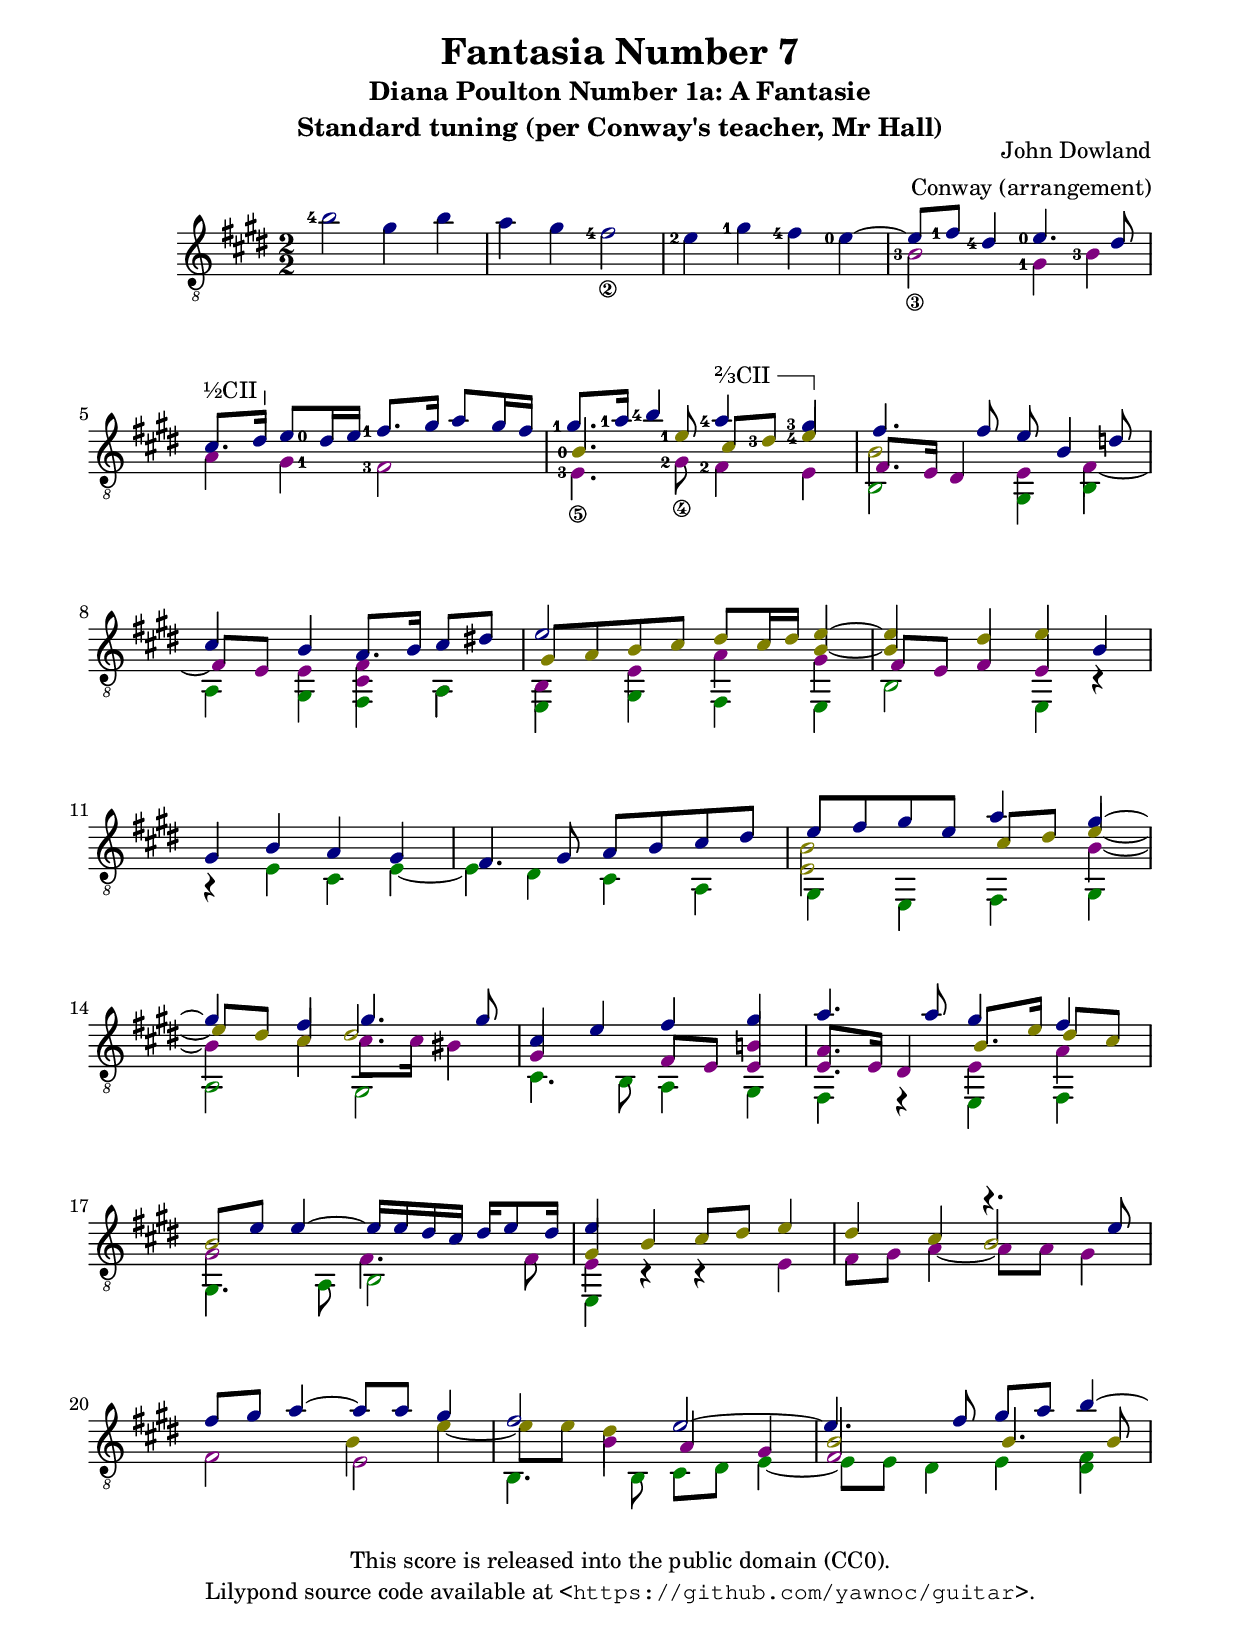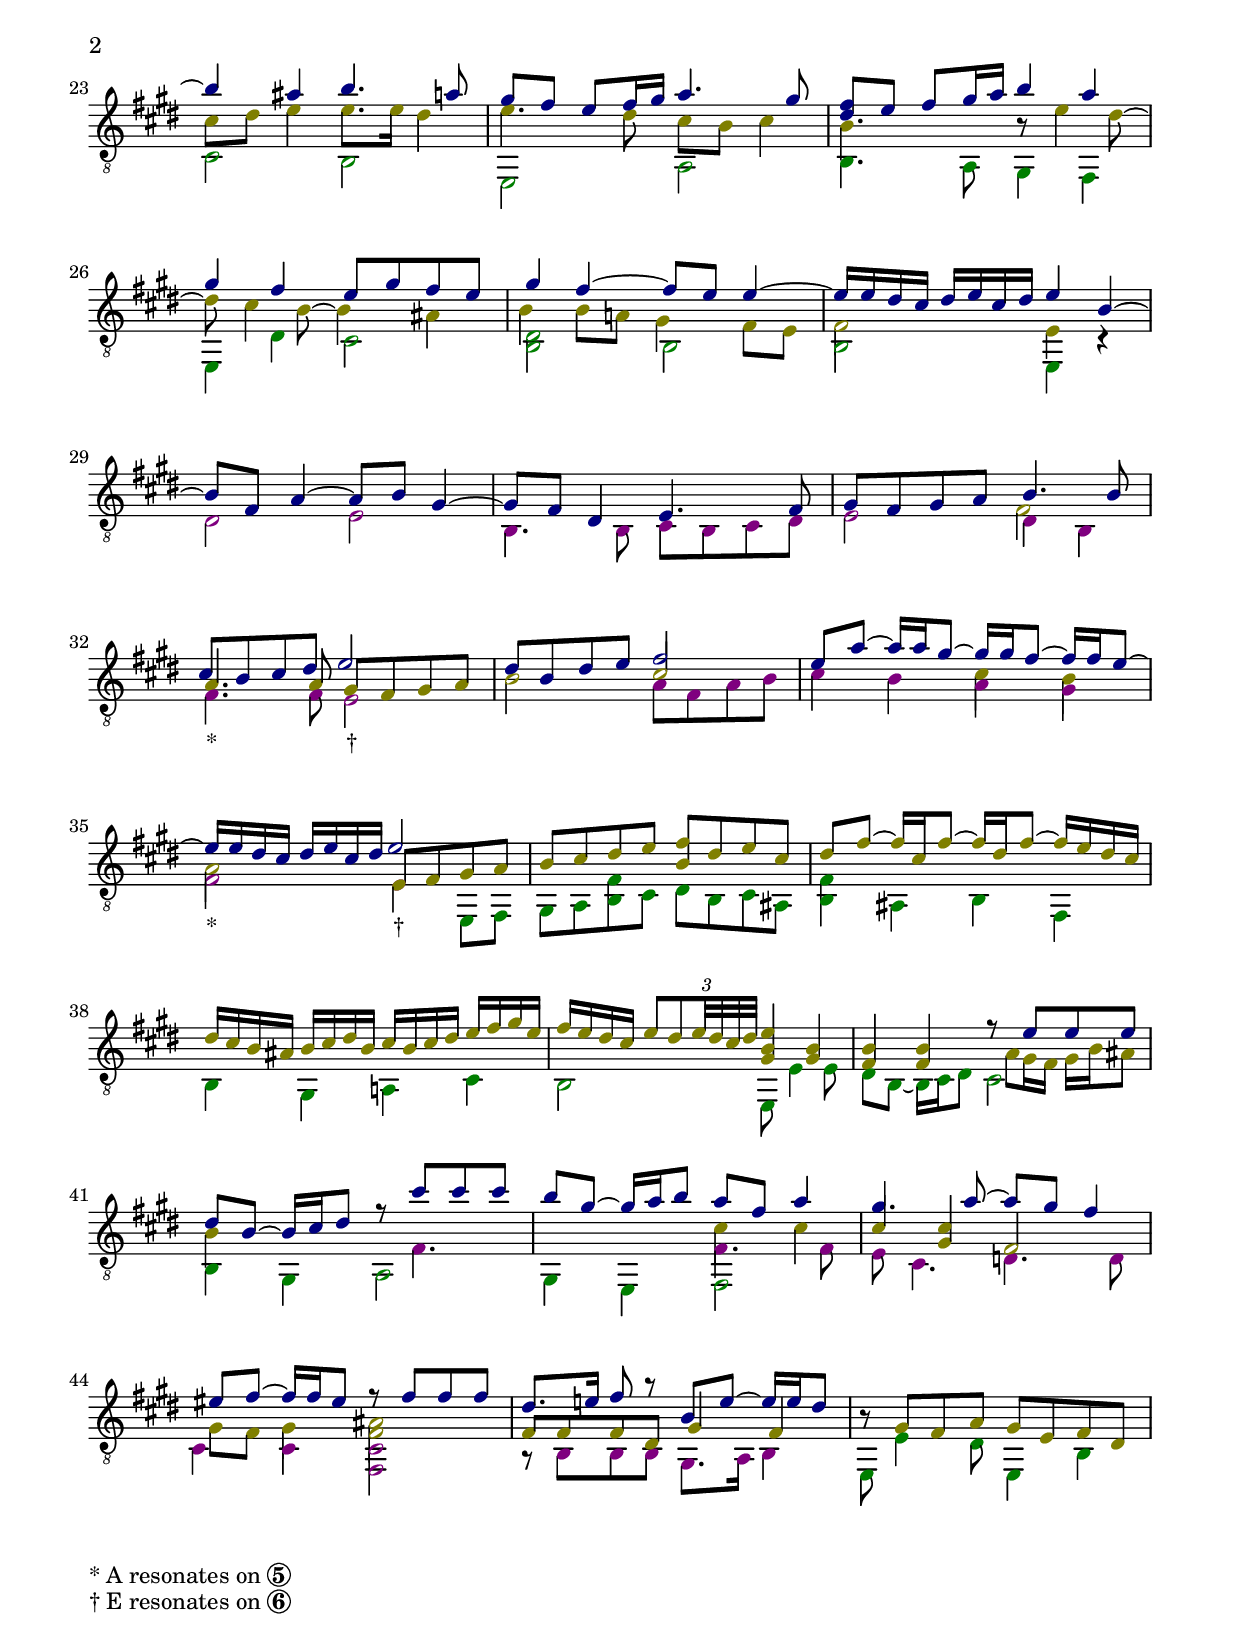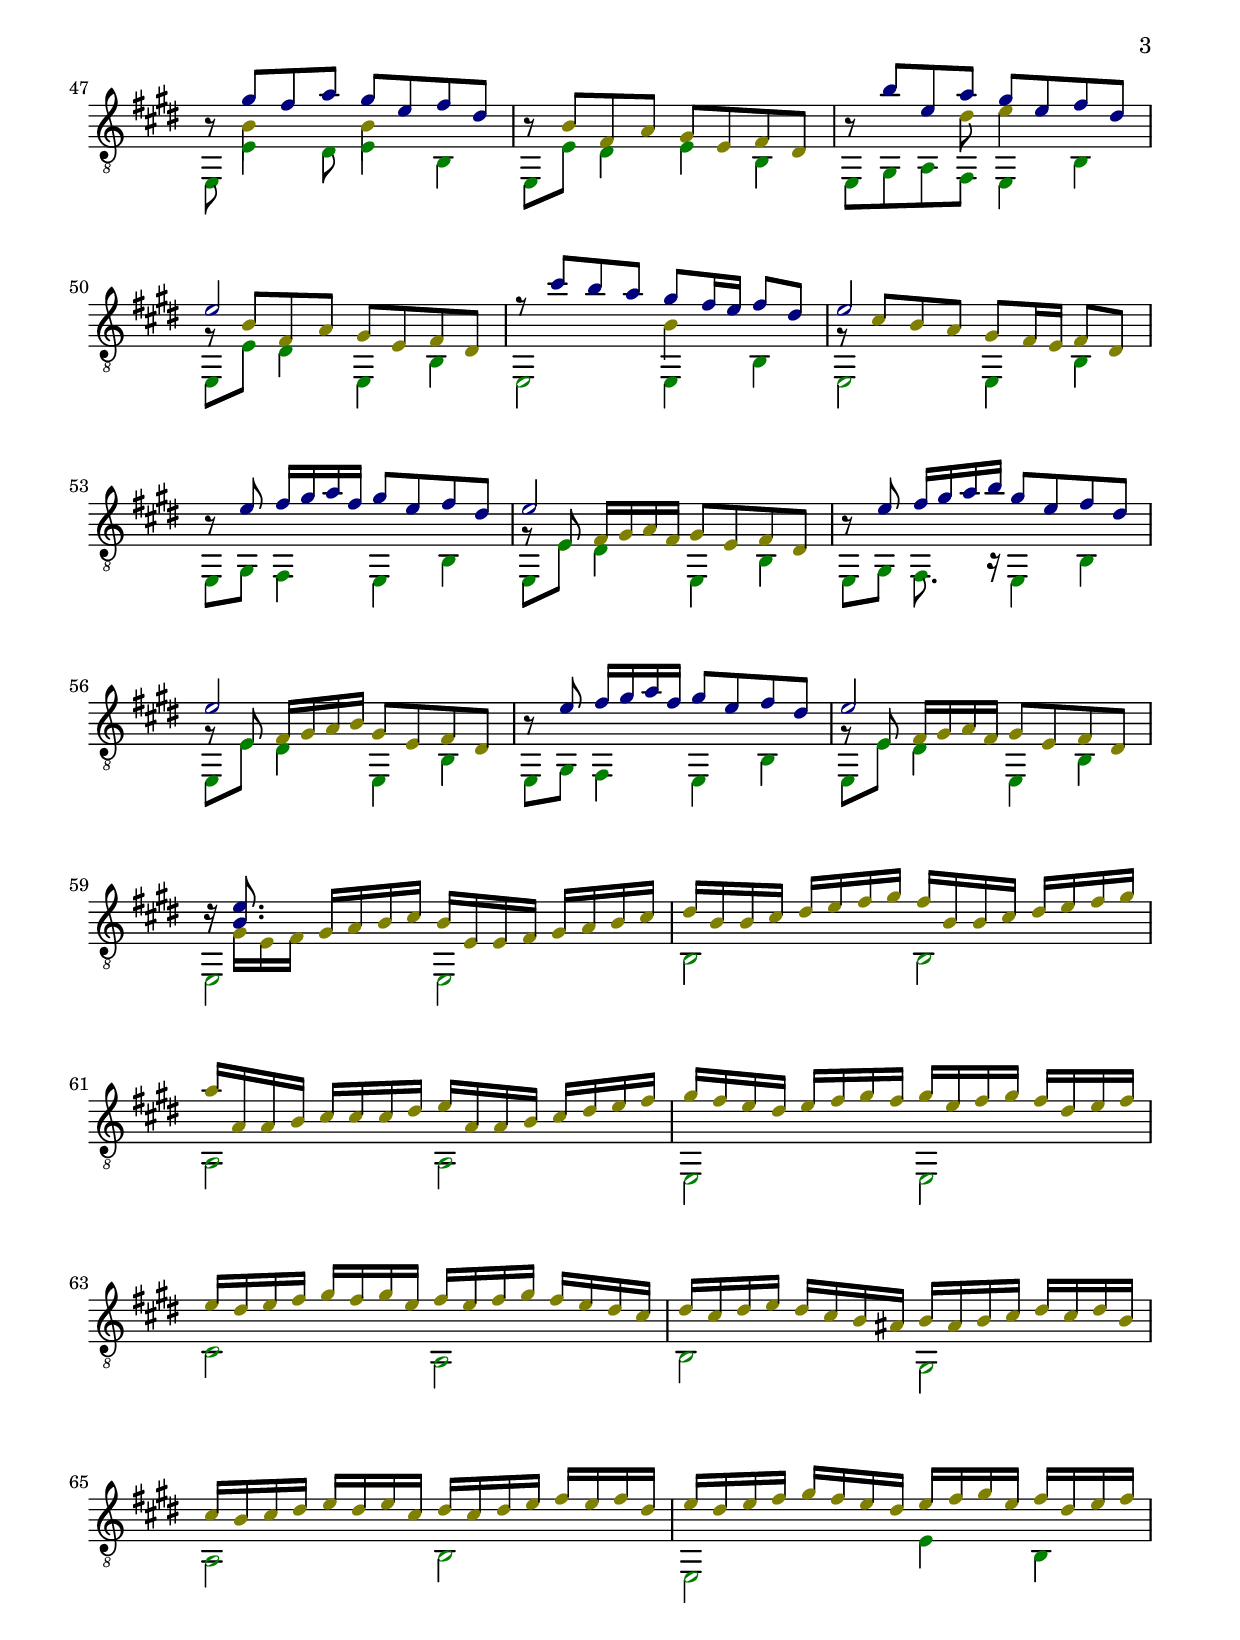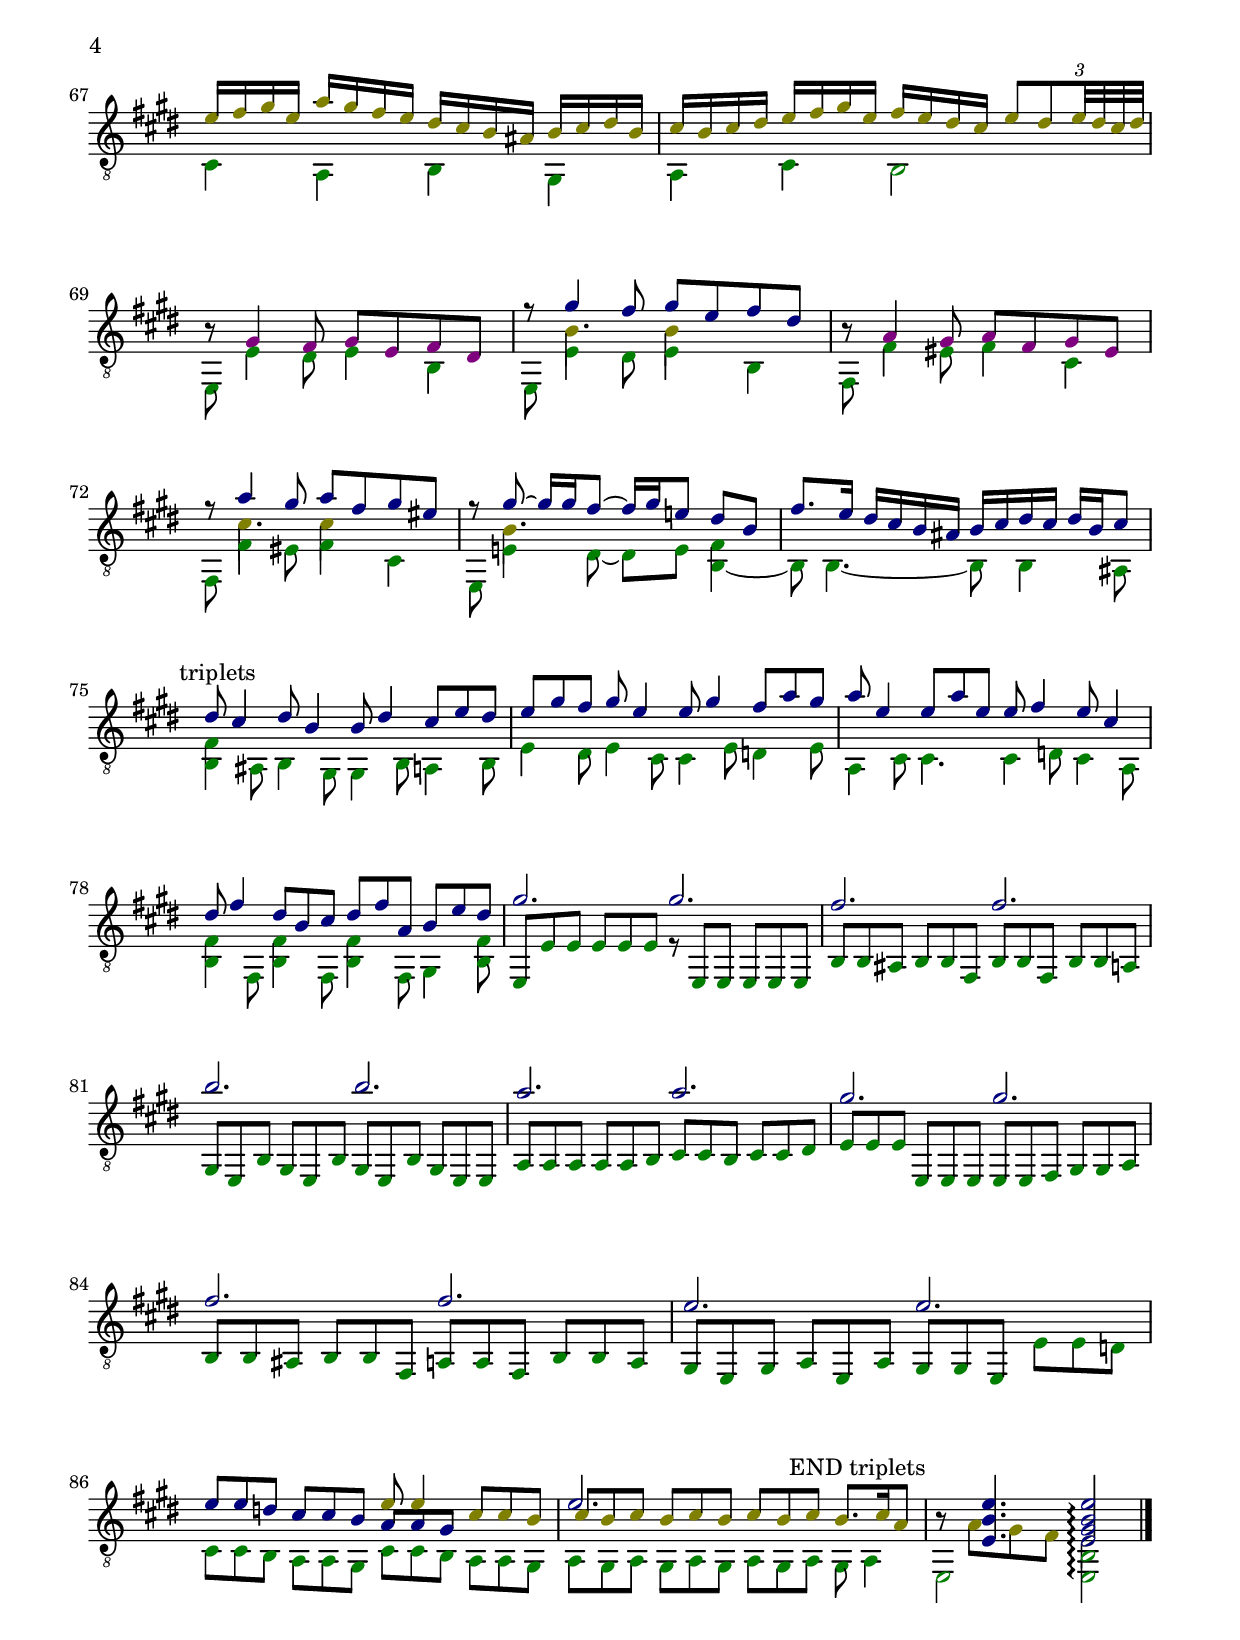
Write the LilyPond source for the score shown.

\version "2.18.2"


%%%%%%%%%%%%%%%%%%%%%%%%%%%%%%%%%%%%%%%%%%%%%%%%%%%%%%%%%%%%%%%%
% General
%%%%%%%%%%%%%%%%%%%%%%%%%%%%%%%%%%%%%%%%%%%%%%%%%%%%%%%%%%%%%%%%

\paper {
  top-margin = 1.5\cm
  left-margin = 1.5\cm
  right-margin = 1.5\cm
  bottom-margin = 1.5\cm
  ragged-last-bottom = ##f
  footnote-separator-markup = \markup { \vspace #1.5 }
}

globalSettings = {
  \accidentalStyle modern
  \compressFullBarRests
  \mergeDifferentlyHeadedOn
  \mergeDifferentlyDottedOn
  \numericTimeSignature
  \pointAndClickOff
  \override TextScript.extra-offset = #'(0 . 0.7)
  \override Score.FootnoteItem.annotation-line = ##f
}

origin-url = "https://github.com/yawnoc/guitar"

\header {
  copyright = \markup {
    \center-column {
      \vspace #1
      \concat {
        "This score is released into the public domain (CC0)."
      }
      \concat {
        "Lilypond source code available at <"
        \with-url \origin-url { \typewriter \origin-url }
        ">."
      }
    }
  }
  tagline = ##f
}

triplet = #(define-music-function
  (parser location music) (ly:music?)
  #{
    \tuplet 3/2 { $music }
  #}
)

tripletDuple = #(define-music-function
  (parser location music) (ly:music?)
  #{
    \tuplet 6/4 { $music }
  #}
)

overrideBeamedStemLengths = #(define-scheme-function
  (parser location lengths) (list?)
  #{
    \override Stem.details.beamed-lengths = $lengths
  #}
)
revertBeamedStemLengths = { \revert Stem.details.beamed-lengths }

overrideBeamVerticalPositions = #(define-scheme-function
  (parser location positions) (pair?)
  #{
    \override Beam.positions = $positions
  #}
)

%%%%%%%%%%%%%%%%%%%%%%%%%%%%%%%%%%%%%%%%%%%%%%%%%%%%%%%%%%%%%%%%
% Semantic bar lines
%%%%%%%%%%%%%%%%%%%%%%%%%%%%%%%%%%%%%%%%%%%%%%%%%%%%%%%%%%%%%%%%

barLineGoto = { \bar "||" }
barLineKeyChange = { \bar "||" }
barLineEnd = { \bar "|." }

%%%%%%%%%%%%%%%%%%%%%%%%%%%%%%%%%%%%%%%%%%%%%%%%%%%%%%%%%%%%%%%%
% Guitar notation
%%%%%%%%%%%%%%%%%%%%%%%%%%%%%%%%%%%%%%%%%%%%%%%%%%%%%%%%%%%%%%%%

stringNumbersAbove = { \set stringNumberOrientations = #'(up) }
stringNumbersBelow = { \set stringNumberOrientations = #'(down) }

fingeringAbove = { \set fingeringOrientations = #'(up) }
fingeringBelow = { \set fingeringOrientations = #'(down) }
fingeringAleft = { \set fingeringOrientations = #'(left) }
fingeringAright = { \set fingeringOrientations = #'(right) }

startGraceMusic = {
  <>(
  \override Fingering.font-size = -6
}
stopGraceMusic = {
  \revert Fingering.font-size
  <>)
}

overrideHorizontalShift = #(define-scheme-function
  (parser location distance) (number?)
  #{
    \override NoteColumn.force-hshift = $distance
  #}
)
revertHorizontalShift = { \revert NoteColumn.force-hshift }

barreSpan = #(define-music-function
  (parser location label offsetPair music)
  (string? (pair? (cons 0 0)) ly:music?)
  (let
    (
      (elements (extract-named-music music '(NoteEvent EventChord)))
    )
    (if
      (pair? elements)
      (let
        (
          (first-element (first elements))
          (last-element (last elements))
        )
        (set!
          (ly:music-property first-element 'articulations)
          (cons
            (make-music 'TextSpanEvent 'span-direction -1)
            (ly:music-property first-element 'articulations)
          )
        )
        (set!
          (ly:music-property last-element 'articulations)
          (cons
            (make-music 'TextSpanEvent 'span-direction 1)
            (ly:music-property last-element 'articulations)
          )
        )
      )
    )
  )
  #{
    \once \override TextSpanner.font-shape = #'upright
    \once \override TextSpanner.style = #'line
    \once \override TextSpanner.extra-offset = #offsetPair
    \once \override TextSpanner.bound-details = #`(
      (left
        (text . ,#{ \markup { \raise #-0.7 { #label \hspace #0.7 }} #})
        (Y . 0)
        (padding . -0.8)
        (attach-dir . -2)
      )
      (right
        (text . ,#{ \markup { \draw-line #'(0 . -1.3) } #}) ;; draw hook
        (Y . 0)
        (padding . -0.5)
        (attach-dir . 2)
      )
    )
    \once \override TextSpanner #'after-line-breaking = #(lambda (grob)
      (let*
        (
          (originalGrob (ly:grob-original grob))
          (splitGrobs (ly:spanner-broken-into originalGrob))
        )
        (if
          (and
            (>= (length splitGrobs) 2)
            (not (eq? (car (last-pair splitGrobs)) grob))
          )
          (begin
            (ly:grob-set-nested-property! grob
              '(bound-details right text)
              #{ \markup { \draw-line #'(0 . 0) } #} ;; suppress draw hook
            )
            (ly:grob-set-property! grob
              'extra-offset
              (cons
                (car offsetPair)
                (+ (cdr offsetPair) 0.7) ;; correction for suppressed hook
              )
            )
            (ly:grob-set-nested-property! grob
              '(bound-details right padding)
              #'-3 ;; increase spanner length
            )
          )
        )
      )
    )
    $music
  #}
)

barre = #(define-scheme-function
  (parser location label) (string?)
  #{
    \markup {
      \center-align {
        \hspace #0.7
        $label
      }
    }
  #}
)

nudgeNextBarre = #(define-scheme-function
  (parser location distance) (number?)
  #{
    \once \override TextScript.X-offset = $distance
  #}
)

position = #(define-scheme-function
  (parser location label) (string?)
  #{
    \markup {
      \center-align {
        \hspace #0.5
        $label
      }
    }
  #}
)

#(define-markup-command
  (markupString layout properties stringNumber) (markup?)
  (interpret-markup layout properties
    #{
      \markup \circle { \bold #stringNumber }
    #}
  )
)

#(define-markup-command
  (resonatesOn layout properties note stringNumber) (markup? markup?)
  (interpret-markup layout properties
    #{
      \markup { #note "resonates on" \markupString #stringNumber }
    #}
  )
)

%%%%%%%%%%%%%%%%%%%%%%%%%%%%%%%%%%%%%%%%%%%%%%%%%%%%%%%%%%%%%%%%
% Goto statements
%%%%%%%%%%%%%%%%%%%%%%%%%%%%%%%%%%%%%%%%%%%%%%%%%%%%%%%%%%%%%%%%

overrideGotoVisibility = {
  \once \override Score.RehearsalMark #'break-visibility = #'#(#t #t #f)
}

makeGotoMark = #(define-scheme-function
  (parser location label) (string?)
  #{
    \mark \markup { \small \italic $label }
  #}
)

simultaneousMarkSeparator = {
  \cadenzaOn
    s1073741824 % stupid, but works
  \cadenzaOff
}

coda = {
  \overrideGotoVisibility
  \mark \markup { \musicglyph #"scripts.coda" }
}

fine = {
  \overrideGotoVisibility
  \makeGotoMark Fine
}

dcAlCoda = {
  \overrideGotoVisibility
  \makeGotoMark "D.C. al Coda"
}

dcAlFine = {
  \overrideGotoVisibility
  \makeGotoMark "D.C. al Fine"
}

toCoda = {
  \overrideGotoVisibility
  \makeGotoMark "to Coda"
}



\header {
  title = "Fantasia Number 7"
  subtitle = \markup {
    \center-column {
      "Diana Poulton Number 1a: A Fantasie"
      "Standard tuning (per Conway's teacher, Mr Hall)"
    }
  }
  composer = "John Dowland"
  arranger = "Conway (arrangement)"
}


initialSignatures = {
  \clef "treble_8"
  \key e \major
  \time 2/2
  \set Timing.beamExceptions = #'()
  \set Timing.baseMoment = #(ly:make-moment 1/4)
  \set Timing.beatStructure = #'(1 1 1 1)
  \set Timing.beamExceptions = #'(
    (
      end
        .
      (
        ((1 . 8) . (4 4)) ;; quavers by fours
        ((1 . 12) . (3 3 3 3)) ;; anything shorter by beat
      )
    )
  )
  \set Staff.connectArpeggios = ##t
}


markTriplets = #(define-scheme-function
  (parser location alignment text) (number? markup?)
  #{
    \once \override Score.RehearsalMark.self-alignment-X = $alignment
    \mark \markup { \normalsize $text }
  #}
)

bareTuplets = {
  \omit TupletBracket
  \omit TupletNumber
}


highVoiceMusic = {
  
  \override NoteHead.color = #darkblue
  
  % Main theme high
  \barNumberCheck #1
  \relative c'' {
    \fingeringAleft
    \stringNumbersBelow
    \stemDown
    <b-4>2 gis4 b |
    a gis <fis-4 \2>2 |
    <e-2>4 <gis-1> <fis-4> <e-0>~ |
    \stemUp
    e8 <fis-1> <dis-4>4 <e-0>4. dis8 |
    \barreSpan ½CII { cis8. dis16 } \once \fingeringAright <e-0>8 dis16 e
      <fis-1>8. gis16 a8 gis16 fis |
    <gis-1>8. <a-1>16 <b-4>4 <a-4> <gis-3> |
    \once \overrideHorizontalShift #0.3 fis4. fis8 e8 b4 d8 |
    cis4 b a8. b16 cis8 dis |
    e2 s2 |
    s2 s4
  }
  
  % Main theme low
  \barNumberCheck #10
  \relative c' {
    b4 |
    gis b a gis |
    fis4. gis8 a b cis dis |
    e fis gis e a4 gis~ |
    gis
      \shiftOn
        \once \overrideHorizontalShift #0
        fis
      \shiftOff
      \once \overrideHorizontalShift #0.45 gis4. gis8 |
    cis,4 e fis gis |
    a4. a8 gis4 fis |
    b,8 e e4~ e16 e dis cis dis16 e8 dis16 |
    e4
  }
  
  % Tee-tee taa high
  \barNumberCheck #18
  \relative c'' {
    s4 s2 |
    s2 c4.\rest e,8 |
    fis8 gis a4~ a8 a gis4 |
    fis2 e2~ |
    \once \overrideHorizontalShift #-0.25 e4. fis8 gis8 a b4~ |
    b ais b4. a8 |
    gis8 fis e8 fis16 gis a4. gis8 |
    <fis dis>8 e fis8 gis16 a b4 a |
    gis fis e8 gis fis e |
    gis4 fis~ fis8 e e4~ |
    e16 e dis cis dis e cis dis e4
  }
  
  % Tee-tee taa low
  \barNumberCheck #28
  \relative c' {
    b4~ |
    b8 fis a4~ a8 b gis4~ |
    gis8 fis dis4 e4. fis8 |
    gis fis gis a b4. b8 |
    \shiftOn
    \overrideHorizontalShift #-0.45 cis b cis dis e2 |
    \revertHorizontalShift
    dis8 b dis e \once \overrideHorizontalShift #0 fis2 |
    \shiftOff
    e8 a~ a16 a gis8~ gis16 gis fis8~ fis16 fis e8~ |
    e16 e dis cis dis e cis dis
      \shiftOn
        \once \overrideHorizontalShift #-0.3 e2 |
      \shiftOff
  }
  
  % Ascending scale
  \barNumberCheck #36
  {
    s1 * 3 |
    s2
  }
  
  % Tee-tee-tee
  \barNumberCheck #39
  \relative c' {
    s2 |
    s2 r8 e e e |
    dis b~ b16 cis dis8 r8 cis' cis cis |
    b8 gis~ gis16 a b8 a8 fis a4 |
    gis4. a8~ a gis fis4 |
    eis8 fis~ fis16 fis eis8 r8 fis fis fis |
    dis8. e16 fis8 r b,8 e~ e16 e dis8 |
  }
  
  % Majestic theme
  \barNumberCheck #46
  \relative c' {
    s1 |
    b8\rest gis' fis a gis e fis dis |
    s1 |
    b8\rest b' e, a gis e fis dis |
    e2 s2 |
    r8 cis' b a gis8 fis16 e fis8 dis |
    e2 s2 |
    b8\rest e fis16 gis a fis gis8 e fis dis |
    e2 s2 |
    b8\rest e fis16 gis a b gis8 e fis dis |
    e2 s2 |
    b8\rest e fis16 gis a fis gis8 e fis dis |
    e2 s2 |
  }
  
  % Scale runs
  \barNumberCheck #59
  \relative c' {
    d16\rest <e b>8. s4 s2 |
    s1 * 9 |
  }
  
  % Majestic interlude
  \barNumberCheck #69
  \relative c'' {
    s1 |
    r8 gis4 fis8 gis e fis dis |
    s1 |
    r8 a'4 gis8 a fis gis eis |
    r8 gis~ gis16 gis fis8~ fis16 gis e8 dis b |
    fis'8. e16 dis cis b ais
      b16 cis dis cis dis b cis8 |
  }
  
  % Triplet runs
  \barNumberCheck #75
  \markTriplets #-1 "triplets"
  \bareTuplets
  \relative c' {
    \triplet { dis8 cis4 } \triplet { dis8 b4 }
      \triplet { b8 dis4 } \triplet { cis8 e dis } |
    \triplet { e8 gis fis } \triplet { gis8 e4 }
      \triplet { e8 gis4 } \triplet { fis8 a gis } |
    \triplet { a8 e4 } \triplet { e8 a e }
      \triplet { e8 fis4 } \triplet { e8 cis4 } |
    \triplet { dis8 fis4 } \triplet { dis8 b cis }
      \triplet { dis8 fis a, } \triplet { b e dis } |
    \tripletDuple { gis2. } \tripletDuple { gis } |
    \tripletDuple { fis } \tripletDuple { fis } |
    \tripletDuple { b } \tripletDuple { b } |
    \tripletDuple { a } \tripletDuple { a } |
    \tripletDuple { gis } \tripletDuple { gis } |
    \tripletDuple { fis } \tripletDuple { fis } |
    \tripletDuple { e } \tripletDuple { e } |
    \triplet { e8 e d } \triplet { cis cis b }
      \once \overrideBeamVerticalPositions #'(0.75 . 0.75)
      \triplet { a a gis } s4 |
    \tripletDuple { e'2. } s2 |
    \markTriplets #1 "END triplets"
  }
  
  % Finishing chords
  \barNumberCheck #88
  \relative c' {
    b8\rest <e, b' e>4.
      <e gis b e>2 \arpeggio
      \barLineEnd
  }
  
}


lowVoiceMusic = {
  
  \override NoteHead.color = #darkgreen
  
  % Main theme high
  \barNumberCheck #1
  \relative c {
    s1 * 6 |
    b2 gis4 b |
    a gis fis a |
    e gis fis e |
    b'2 e,4
  }
  
  % Main theme low
  \barNumberCheck #10
  \relative c {
    r4 |
    r4 e cis e~ |
    e dis cis a |
    gis e fis gis |
    a2 gis |
    cis4. b8 a4 gis |
    fis r e fis |
    \shiftOn
    \overrideHorizontalShift #0
      gis4.
    \shiftOff
      a8 b2 |
    e,4
  }
  
  % Tee-tee taa high
  \barNumberCheck #18
  \relative c {
    s4 s4 s4 |
    s1 * 2 |
    b4. b8 cis8 dis e4~ |
    \once \overrideHorizontalShift #1 e8 e dis4 e4 <dis fis> |
    cis2 b |
    e, a |
    b4. a8 gis4 fis |
    e dis' cis2 |
    <b dis> b |
    b e,4
  }
  
  % Tee-tee taa low
  \barNumberCheck #28
  \relative c {
    r4 |
    s1 * 6 |
    s2
  }
  
  % Ascending scale
  \barNumberCheck #35
  \relative c, {
    s4 e8 fis |
    gis a <b fis'> cis dis b cis ais |
    <b fis'>4 ais b fis |
    b gis a cis |
    b2
  }
  
  % Tee-tee-tee
  \barNumberCheck #39
  \relative c, {
    e8 e'4 e8 |
    dis8 b~ b16 cis dis8 cis2 |
    b4 gis a2 |
    gis4 e fis2 |
    s1 * 3 |
  }
  
  % Majestic theme
  \barNumberCheck #46
  \relative c, {
    e8 e'4 dis8 e,4 b' |
    e,8 e'4 dis8 e4 b |
    e,8 e' dis4 e b |
    e,8 gis a fis e4 b' |
    e,8 e' dis4 e, b' |
    e,2 e4 b' |
    e,2 e4 b' |
    e,8 gis fis4 e b' |
    e,8 e' dis4 e, b' |
    e,8[ gis] fis8. b16\rest e,4 b' |
    e,8 e' dis4 e, b' |
    e,8 gis fis4 e b' |
    e,8 e' dis4 e, b' |
  }
  
  % Scale runs
  \barNumberCheck #59
  \relative c, {
    e2 e |
    b' b |
    a a |
    e e |
    cis' a |
    b gis |
    a b |
    e, e'4 b |
    cis a b gis |
    a cis b2 |
  }
  
  % Majestic interlude
  \barNumberCheck #69
  \relative c, {
    e8 e'4 dis8 e4 b |
    e,8 e'4 dis8 e4 b |
    fis8 fis'4 eis8 fis4 cis |
    fis,8 fis'4 eis8 fis4 cis |
    e,8 e'4 dis8~ dis e <b~ fis'>4 |
    b8 b4.~ b8 b4 ais8 |
  }
  
  % Triplet runs
  \barNumberCheck #75
  \bareTuplets
  \relative c {
    \triplet { <b fis'>4 ais8 } \triplet { b4 gis8 }
      \triplet { gis4 b8 } \triplet { a4 b8 } |
    \triplet { e4 dis8 } \triplet { e4 cis8 }
      \triplet { cis4 e8 } \triplet { d4 e8 } |
    \triplet { a,4 cis8 } \triplet { cis4. }
      \triplet { cis4 d8 } \triplet { cis4 a8 } |
    \triplet { <b fis'>4 fis8 } \triplet { <b fis'>4 fis8 }
      \triplet { <b fis'>4 fis8 } \triplet { gis4 <b fis'>8 } |
    \shiftOn
    \stemUp
    \triplet { e,8 e' e } \triplet { e e e }
      \triplet { r e, e } \triplet { e e e } |
    \triplet { b' b ais } \triplet { b b fis }
      \triplet { b b fis } \triplet { b b a } |
    \triplet { gis e b' } \triplet { gis e b' }
      \triplet { gis e b' } \triplet { gis e e } |
    \triplet { a a a } \triplet { a a b }
      \triplet { cis cis b } \triplet { cis cis dis } |
    \triplet { e e e } \triplet { e, e e }
      \triplet { e e fis } \triplet { gis gis a } |
    \triplet { b b ais } \triplet { b b fis }
      \triplet { a a fis } \triplet { b b a } |
    \triplet { gis e gis } \triplet { a e a }
      \triplet { gis gis e }
    \stemDown
    \shiftOff
      \triplet { e' e d } |
    \triplet { cis cis b } \triplet { a a gis }
      \triplet { cis cis b } \triplet { a a gis } |
    \triplet { a gis a } \triplet { gis a gis }
      \triplet { a gis a } \triplet { gis8 a4 } |
  }
  
  % Finishing chords
  \barNumberCheck #88
  \relative c, {
    e2 \shiftOn <e b'>2 \arpeggio |
  }
  
}


upperMiddleVoiceMusic = {
  
  \override NoteHead.color = #darkyellow
  
  % Main theme high
  \barNumberCheck #1
  \relative c' {
    \fingeringAleft
    s1 * 5 |
    \once \overrideHorizontalShift #0.4 <b-0>4. <e-1>8
      cis8 <dis-3>
      \once \overrideHorizontalShift #0 <e-4>4 |
    \stemDown
    \once \overrideHorizontalShift #0 b2 s2 |
    \stemUp
    s1 |
    gis8 a b cis dis8 cis16 \shiftOff dis <e~ b_~>4 |
    <e b> dis e
    \shiftOn
  }
  
  % Main theme low
  \barNumberCheck #10
  \relative c' {
    s4 |
    s1 * 2 |
    \stemDown
    <b e,>2
    \stemUp
      cis8 dis
      \once \overrideHorizontalShift #0
      \once \override Tie.staff-position = #2.1
      e4_~ |
    e8 dis
      \shiftOff cis4 \shiftOn
      \once \overrideHorizontalShift #-0.75 dis2 |
    s1 |
    s2 \stemUp b8. e16 dis8 cis |
      \shiftOff
      \stemDown
        \once \omit Stem b2
      \stemUp
      \shiftOn
      s2 |
    \once \overrideHorizontalShift #0 gis4
  }
  
  % Tee-tee taa high
  \barNumberCheck #18
  \relative c' {
    b4 cis8 dis e4 |
    dis4 cis b2 |
    \stemDown
    s2 b4 e_~ |
    \once \overrideHorizontalShift #0.9 e8 e
      \once \overrideHorizontalShift #0 dis4 s2 |
    \stemUp
      \shiftOnn
      \once \overrideHorizontalShift #0
        b2
      \shiftOn
      b4. b8 |
    \stemDown
    \overrideHorizontalShift #0
    cis8 dis e4 e8. e16 dis4 |
    e4. dis8
      \once \overrideBeamVerticalPositions #'(-2.4 . -2.6) cis8 b
      cis4 |
    b4. s8 b8\rest e4 dis8~ |
    dis8 cis4 b8~
    \revertHorizontalShift
      b4 ais |
    b4 b8 a gis4 fis8 e |
    \overrideHorizontalShift #0
    fis2 e4
    \revertHorizontalShift
    \stemUp
  }
  
  % Tee-tee taa low
  \barNumberCheck #28
  \relative c {
    s4 |
    s1 * 2 |
    s2 \stemDown fis2 \stemUp |
    \shiftOff
    \footnote "*" #'(0 . -4) \markup { "*" \resonatesOn A 5 }
    a4. a8 gis fis gis a |
    \stemDown b2 \stemUp cis |
    \shiftOn
    s2
      \stemDown
      \overrideHorizontalShift #0
      cis4 b |
    \footnote "*" #'(0 . -4) \markup { }
    a2
      \stemUp
      \revertHorizontalShift
  }
  
  % Ascending scale
  \barNumberCheck #35
  \relative c {
    \shiftOff
    e8 fis gis a |
    b cis dis e <fis b,> dis e cis |
    dis fis~ fis16 cis fis8~ fis16 dis fis8~ fis16 e dis cis |
    dis cis b ais b cis dis b cis b cis dis e fis gis e |
    fis e dis cis \triplet { e8 dis e32 dis cis dis } <e b gis>4
    \shiftOn
  }
  
  % Tee-tee-tee
  \barNumberCheck #39
  \relative c' {
    <b gis>4 |
    <b fis> <b fis>
      \stemDown
      \once \overrideHorizontalShift #1.3
      a8 gis16 fis gis16 b ais8 |
    \once \overrideHorizontalShift #0 b4 s4 s2 |
    s2
      \overrideHorizontalShift #0
      \shiftOnn cis4
      \shiftOn cis |
      \stemUp
    cis <cis gis> fis,2 |
    \shiftOff
    \stemDown
    gis8 fis gis4 <ais fis>2 |
    \stemUp
    \shiftOn
    \once \overrideBeamVerticalPositions #'(0 . 0)
    fis8 fis fis dis
      \revertHorizontalShift
      gis4 fis |
  }
  
  % Majestic theme
  \barNumberCheck #46
  \relative c' {
    b8\rest gis fis a gis e fis dis |
    \overrideHorizontalShift #0
    \stemDown s8 b'4 s8 b4 s4 \stemUp |
    \revertHorizontalShift
    b8\rest b8 fis a gis e fis dis |
    \overrideHorizontalShift #0
    \stemDown s4. dis'8 e4 s4 \stemUp |
    \revertHorizontalShift
    g,8\rest b8 fis a gis e fis dis |
    s2
      \stemDown
        \once \overrideHorizontalShift #0 b'4
      \stemUp
      s4 |
    g8\rest cis b a gis8 fis16 e fis8 dis |
    s1 |
    g8\rest e fis16 gis a fis gis8 e fis dis |
    s1 |
    g8\rest e fis16 gis a b gis8 e fis dis |
    s1 |
    g8\rest e fis16 gis a fis gis8 e fis dis |
  }
  
  % Scale runs
  \barNumberCheck #59
  \relative c' {
    s16 \stemDown gis e fis \stemUp gis a b cis
      b e, e fis gis a b cis |
    dis b b cis dis e fis gis
      fis b, b cis dis e fis gis |
    a a, a b cis cis cis dis
      e a, a b cis dis e fis |
    gis fis e dis e fis gis fis
      gis e fis gis fis dis e fis |
    e dis e fis gis fis gis e
      fis e fis gis fis e dis cis |
    dis cis dis e dis cis b ais
      b ais b cis dis cis dis b |
    cis b cis dis e dis e cis
      dis cis dis e fis e fis dis |
    e dis e fis gis fis e dis
      e fis gis e
      fis dis e fis |
    e fis gis e
      a gis fis e
      dis cis b ais
      b cis dis b |
    cis b cis dis
      e fis gis e
      fis e dis cis
      \triplet { e8 dis e32 dis cis dis } |
  }
  
  % Majestic interlude
  \barNumberCheck #69
  \relative c' {
    \overrideHorizontalShift #0
    \stemDown
    s1 |
    s8 b4. b4 s4 |
    s1 |
    s8 cis4. cis4 s4 |
    s8 b4. s2 |
    s1 |
    \stemUp
    \revertHorizontalShift
  }
  
  % Triplet runs
  \barNumberCheck #75
  \bareTuplets
  \relative c' {
    s1 * 11 |
    s2
      \overrideHorizontalShift #0
      \triplet { e8 e4 }
      \revertHorizontalShift
      \triplet { cis8 cis b } |
    \triplet { cis b cis } \triplet { b cis b }
      \triplet { cis b cis } \triplet { b8. cis16 a8 } |
  }
  
  % Finishing chords
  \barNumberCheck #88
  \relative c' {
    \stemDown
    s8 a gis fis \shiftOff e2 |
  }
  
}


lowerMiddleVoiceMusic = {
  
  \override NoteHead.color = #darkmagenta
  
  % Main theme high
  \barNumberCheck #1
  \relative c' {
    \fingeringAleft
    \stringNumbersBelow
    s1 * 3 |
    \shiftOff
    <b-3 \3>2 <gis-1>4 <b-3> |
    a \once \fingeringAright <gis-1> <fis-3>2 |
    \once \overrideHorizontalShift #0.3 <e-3 \5>4. <gis-2 \4>8
      \barreSpan ⅔CII { <fis-2>4 e } |
    \shiftOn
    \stemUp
    \overrideBeamedStemLengths #'(3)
    fis8. e16 dis4 \stemDown
    \revertBeamedStemLengths
      \overrideHorizontalShift #0 e4 fis~ |
      \revertHorizontalShift
    \stemUp
    fis8 e \stemDown
      \overrideHorizontalShift #0 e4 <cis fis>4 a |
    b e a gis |
      \revertHorizontalShift
    \stemUp
    fis8 e
      \overrideHorizontalShift #0 fis4 e
      \revertHorizontalShift
    \stemDown
  }
  
  % Main theme low
  \barNumberCheck #10
  \relative c {
    s4 |
    s1 * 2 |
    s2 s4 \overrideHorizontalShift #0 b'4~ |
    b \revertHorizontalShift
      \shiftOff cis \shiftOn
      \once \overrideHorizontalShift #0.3
        cis8. cis16
      bis4 |
    \stemUp
    \once \overrideHorizontalShift #0 gis4 s4
      \once \overrideHorizontalShift #0 fis8 e
      \once \overrideHorizontalShift #0 <e b'>4 |
    \once \overrideHorizontalShift #0 <e a>8. e16 dis4
      \stemDown
      \overrideHorizontalShift #0 e4 a |
      \revertHorizontalShift
    \shiftOnn
      \once \overrideHorizontalShift #0 gis2
    \shiftOn
      fis4. fis8 |
    \once \overrideHorizontalShift #0 e4
  }
  
  % Tee-tee taa high
  \barNumberCheck #18
  \relative c {
    \shiftOff
    r4 r e |
    fis8 gis a4~ a8 a gis4 |
    fis2 e |
    \shiftOnn
    s4 \once \overrideHorizontalShift #0 b'
    \shiftOn
    \stemUp
      a gis |
    \once \overrideHorizontalShift #0 fis2 s2 |
    \stemDown
    s1 * 5 |
    s2 s4
  }
  
  % Tee-tee taa low
  \barNumberCheck #28
  \relative c {
    s4 |
    \shiftOff
    dis2 e |
    b4. b8 cis b cis dis |
    e2 dis4 b |
    fis'4. fis8
      \footnote "†" #'(0 . -2.5) \markup { "†" \resonatesOn E 6 }
      e2 |
    s2 a8 fis a b |
    cis4 b a gis |
    fis2
      \footnote "†" #'(0 . -2.5) \markup { }
      e4
    \shiftOn
  }
  
  % Ascending scale
  \barNumberCheck #35
  {
    s4 |
    s1 * 3 |
    s2
  }
  
  % Tee-tee-tee
  \barNumberCheck #39
  \relative c {
    s2 |
    s1 |
    s2 s8 fis4. |
    s2 \once \overrideHorizontalShift #0 fis4. fis8 |
    e8 cis4. d4. d8 |
    \once \overrideHorizontalShift #-1.3 cis4
    \overrideHorizontalShift #0
    cis <cis fis,>2 |
    \revertHorizontalShift
    r8 b b b gis8. a16 b4 |
  }
  
  % Majestic theme
  \barNumberCheck #46
  {
    s1 * 13 |
  }
  
  % Scale runs
  \barNumberCheck #59
  {
    s1 * 10 |
  }
  
  % Majestic interlude
  \barNumberCheck #69
  \relative c' {
    \stemUp
    b8\rest gis4 fis8 gis e fis dis |
    s1 |
    b'8\rest a4 gis8 a fis gis eis |
    s1 * 3 |
    \stemDown
  }
  
}


allMusic = {
  \new Staff \with {
    midiInstrument = #"acoustic guitar (nylon)"
    \consists "Span_arpeggio_engraver"
  }
  \globalSettings
  \initialSignatures
  <<
    << \highVoiceMusic >>
      \\
    << \lowVoiceMusic >>
      \\
    << \upperMiddleVoiceMusic >>
      \\
    << \lowerMiddleVoiceMusic >>
  >>
}


\score {
  \allMusic
}

\score {
  \allMusic
  \midi { }
}
